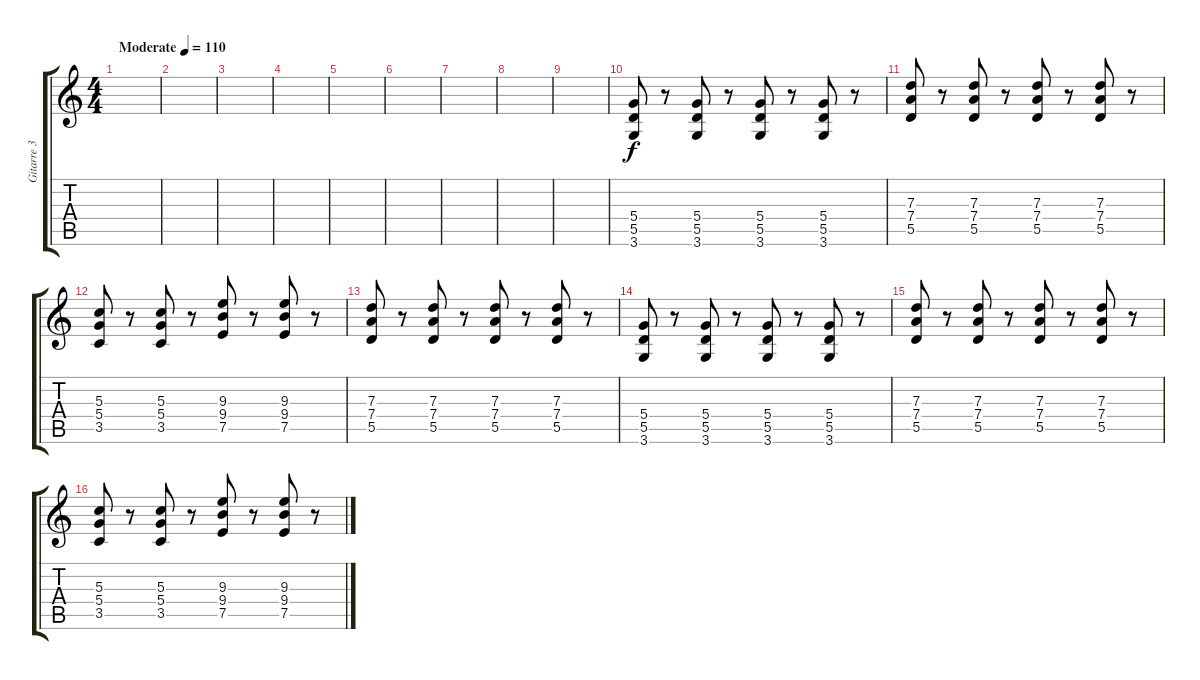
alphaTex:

\track ("Gitarre 3" "Gitarre 3") {instrument distortionguitar}
\staff {score tabs}
\tuning (E4 B3 G3 D3 A2 E2) {hide}
\ts (4 4)
\tempo (110 "Moderate")
\clef g2
\ks c
|
|
|
|
|
|
|
|
|
(5.4 5.5 3.6).8 r.8 (5.4 5.5 3.6).8 r.8 (5.4 5.5 3.6).8 r.8 (5.4 5.5 3.6).8 r.8 |
(7.3 7.4 5.5).8 r.8 (7.3 7.4 5.5).8 r.8 (7.3 7.4 5.5).8 r.8 (7.3 7.4 5.5).8 r.8 |
(5.3 5.4 3.5).8 r.8 (5.3 5.4 3.5).8 r.8 (9.3 9.4 7.5).8 r.8 (9.3 9.4 7.5).8 r.8 |
(7.3 7.4 5.5).8 r.8 (7.3 7.4 5.5).8 r.8 (7.3 7.4 5.5).8 r.8 (7.3 7.4 5.5).8 r.8 |
(5.4 5.5 3.6).8 r.8 (5.4 5.5 3.6).8 r.8 (5.4 5.5 3.6).8 r.8 (5.4 5.5 3.6).8 r.8 |
(7.3 7.4 5.5).8 r.8 (7.3 7.4 5.5).8 r.8 (7.3 7.4 5.5).8 r.8 (7.3 7.4 5.5).8 r.8 |
(5.3 5.4 3.5).8 r.8 (5.3 5.4 3.5).8 r.8 (9.3 9.4 7.5).8 r.8 (9.3 9.4 7.5).8 r.8
